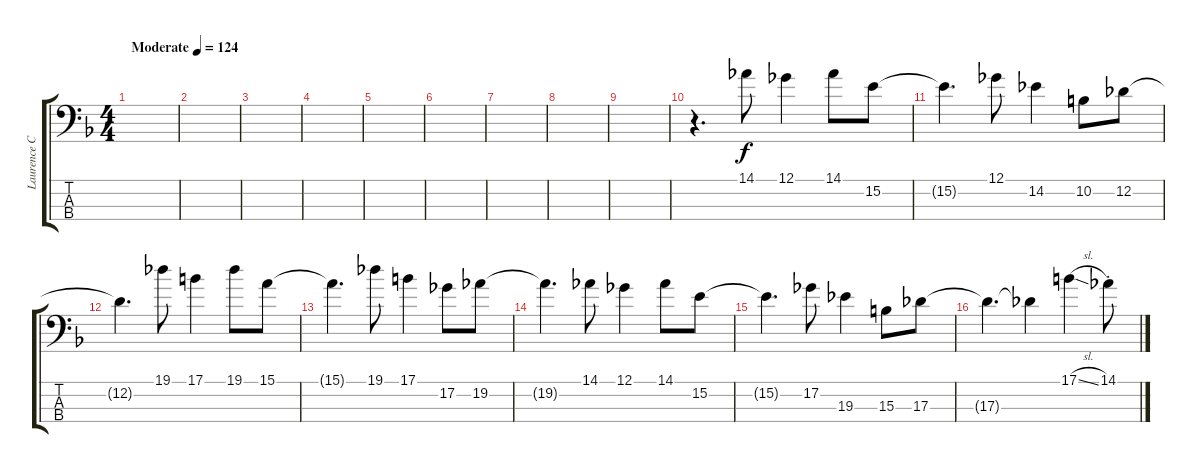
\track ("Laurence Cottle" "Laurence C") {instrument fretlessbass}
\staff {score tabs}
\tuning (Gb2 Db2 Ab1 Eb1) {hide}
\ts (4 4)
\tempo (124 "Moderate")
\clef f4
\ks f
|
|
|
|
|
|
|
|
|
r.4{d} 14.1.8 12.1.4 14.1.8 15.2.8 |
15.2{t}.4{d} 12.1.8 14.2.4 10.2.8 12.2.8 |
12.2{t}.4{d} 19.1.8 17.1.4 19.1.8 15.1.8 |
15.1{t}.4{d} 19.1.8 17.1.4 17.2.8 19.2.8 |
19.2{t}.4{d} 14.1.8 12.1.4 14.1.8 15.2.8 |
15.2{t}.4{d} 17.2.8 19.3.4 15.3.8 17.3.8 |
17.3{t}.4{d} 17.3{t}.4 17.1{sl}.4 14.1{st}.8
